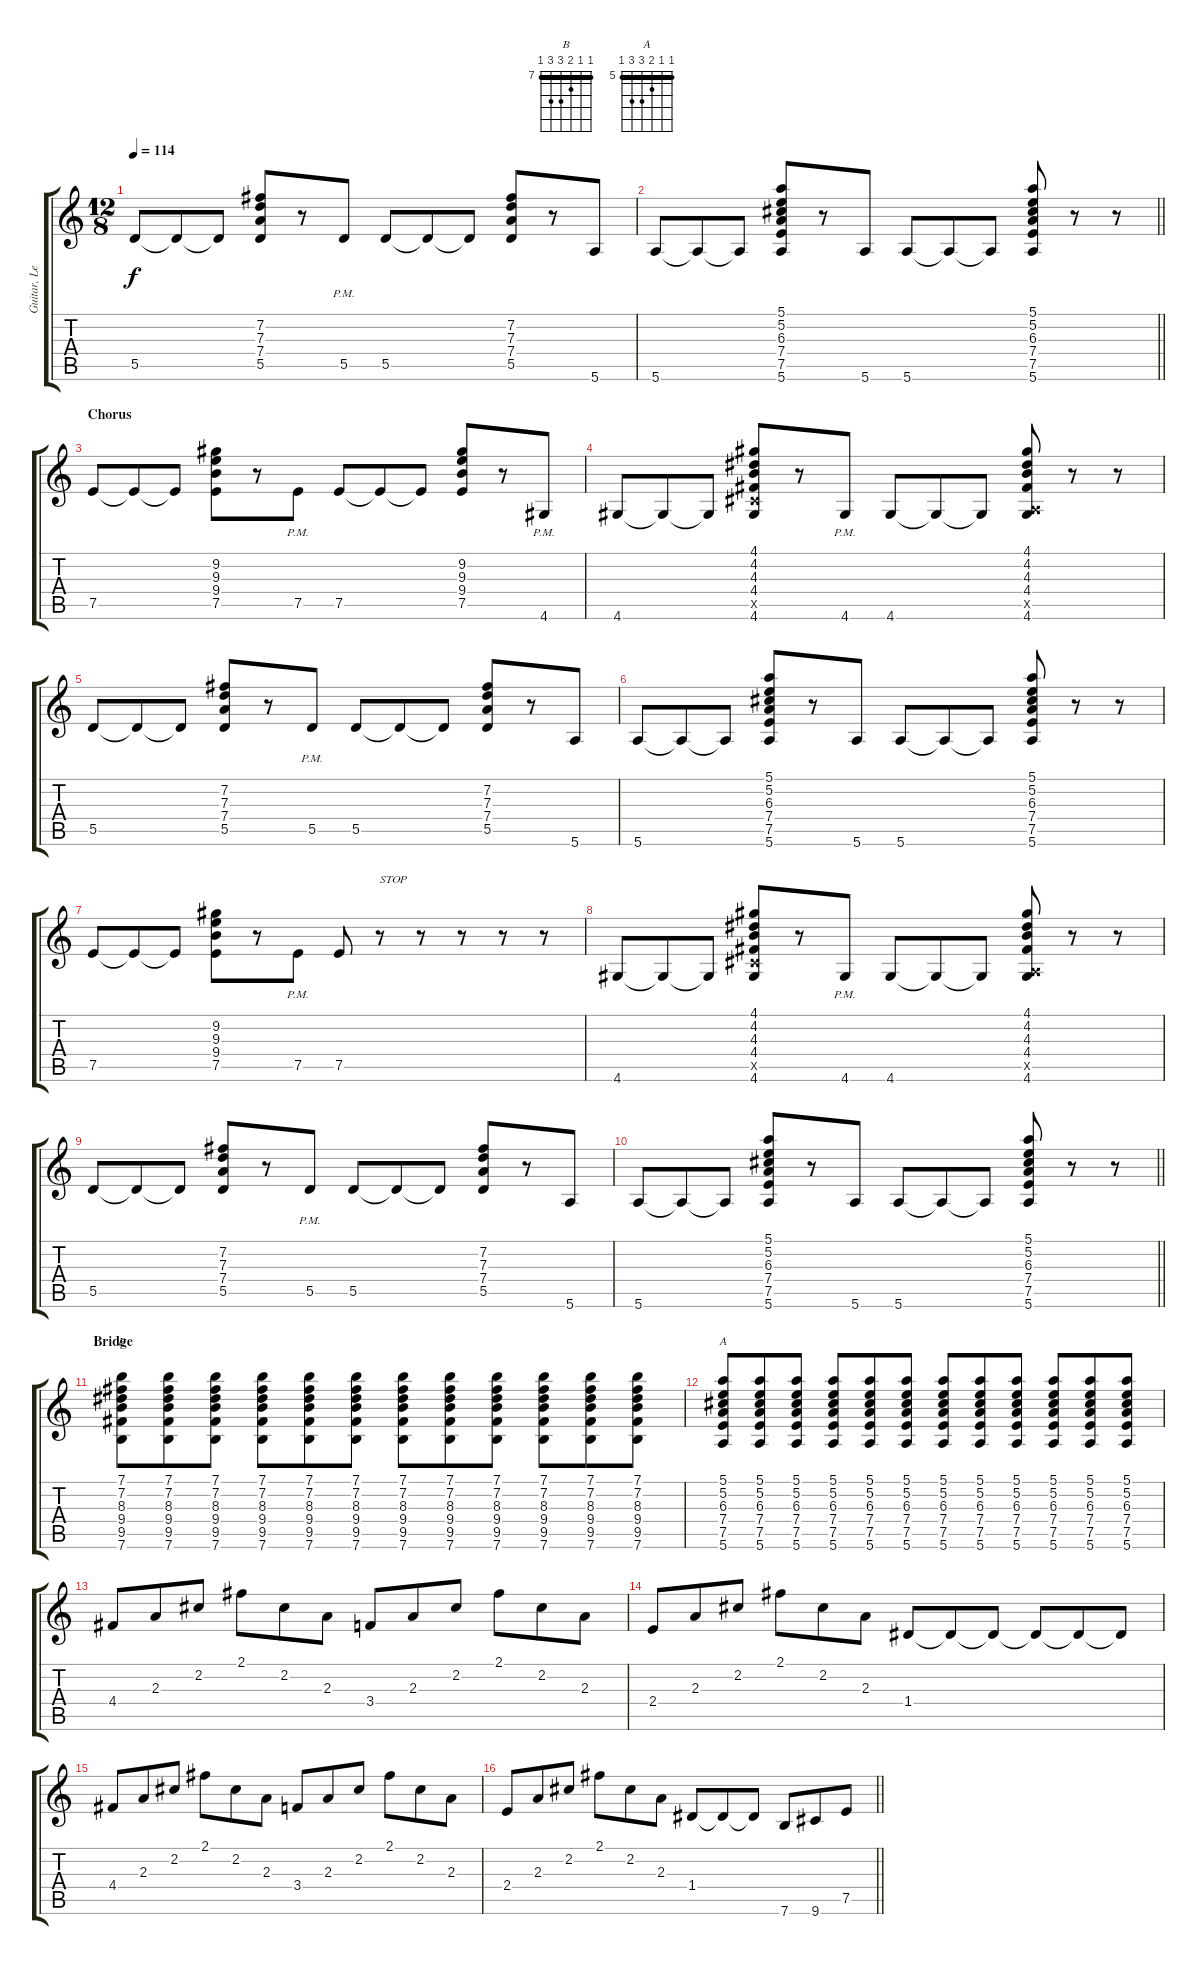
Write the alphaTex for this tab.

\track ("Guitar, Lead" "Guitar, Le") {instrument electricguitarjazz}
\staff {score tabs}
\tuning (E4 B3 G3 D3 A2 E2) {hide}
\chord ("B" 7 7 8 9 9 7) {firstfret 7 barre 7}
\chord ("A" 5 5 6 7 7 5) {firstfret 5 barre 5}
\ts (12 8)
\tempo 114
\clef g2
\ks c
5.5.8{dy f} 5.5{t}.8 5.5{t}.8 (7.2 7.3 7.4 5.5).8 r.8 5.5{pm}.8 5.5.8 5.5{t}.8 5.5{t}.8 (7.2 7.3 7.4 5.5).8 r.8 5.6.8 |
\barLineRight lightlight
5.6.8 5.6{t}.8 5.6{t}.8 (5.1 5.2 6.3 7.4 7.5 5.6).8 r.8 5.6.8 5.6.8 5.6{t}.8 5.6{t}.8 (5.1 5.2 6.3 7.4 7.5 5.6).8 r.8 r.8 |
\section ("" "Chorus")
7.5.8 7.5{t}.8 7.5{t}.8 (9.2 9.3 9.4 7.5).8 r.8 7.5{pm}.8 7.5.8 7.5{t}.8 7.5{t}.8 (9.2 9.3 9.4 7.5).8 r.8 4.6{pm}.8 |
4.6.8 4.6{t}.8 4.6{t}.8 (4.1 4.2 4.3 4.4 4.5{x} 4.6).8 r.8 4.6{pm}.8 4.6.8 4.6{t}.8 4.6{t}.8 (4.1 4.2 4.3 4.4 0.5{x} 4.6).8 r.8 r.8 |
5.5.8 5.5{t}.8 5.5{t}.8 (7.2 7.3 7.4 5.5).8 r.8 5.5{pm}.8 5.5.8 5.5{t}.8 5.5{t}.8 (7.2 7.3 7.4 5.5).8 r.8 5.6.8 |
5.6.8 5.6{t}.8 5.6{t}.8 (5.1 5.2 6.3 7.4 7.5 5.6).8 r.8 5.6.8 5.6.8 5.6{t}.8 5.6{t}.8 (5.1 5.2 6.3 7.4 7.5 5.6).8 r.8 r.8 |
7.5.8 7.5{t}.8 7.5{t}.8 (9.2 9.3 9.4 7.5).8 r.8 7.5{pm}.8 7.5.8 r.8{txt "STOP"} r.8 r.8 r.8 r.8 |
4.6.8 4.6{t}.8 4.6{t}.8 (4.1 4.2 4.3 4.4 4.5{x} 4.6).8 r.8 4.6{pm}.8 4.6.8 4.6{t}.8 4.6{t}.8 (4.1 4.2 4.3 4.4 0.5{x} 4.6).8 r.8 r.8 |
5.5.8 5.5{t}.8 5.5{t}.8 (7.2 7.3 7.4 5.5).8 r.8 5.5{pm}.8 5.5.8 5.5{t}.8 5.5{t}.8 (7.2 7.3 7.4 5.5).8 r.8 5.6.8 |
\barLineRight lightlight
5.6.8 5.6{t}.8 5.6{t}.8 (5.1 5.2 6.3 7.4 7.5 5.6).8 r.8 5.6.8 5.6.8 5.6{t}.8 5.6{t}.8 (5.1 5.2 6.3 7.4 7.5 5.6).8 r.8 r.8 |
\section ("" "Bridge")
(7.1 7.2 8.3 9.4 9.5 7.6).8{ch "B"} (7.1 7.2 8.3 9.4 9.5 7.6).8 (7.1 7.2 8.3 9.4 9.5 7.6).8 (7.1 7.2 8.3 9.4 9.5 7.6).8 (7.1 7.2 8.3 9.4 9.5 7.6).8 (7.1 7.2 8.3 9.4 9.5 7.6).8 (7.1 7.2 8.3 9.4 9.5 7.6).8 (7.1 7.2 8.3 9.4 9.5 7.6).8 (7.1 7.2 8.3 9.4 9.5 7.6).8 (7.1 7.2 8.3 9.4 9.5 7.6).8 (7.1 7.2 8.3 9.4 9.5 7.6).8 (7.1 7.2 8.3 9.4 9.5 7.6).8 |
(5.1 5.2 6.3 7.4 7.5 5.6).8{ch "A"} (5.1 5.2 6.3 7.4 7.5 5.6).8 (5.1 5.2 6.3 7.4 7.5 5.6).8 (5.1 5.2 6.3 7.4 7.5 5.6).8 (5.1 5.2 6.3 7.4 7.5 5.6).8 (5.1 5.2 6.3 7.4 7.5 5.6).8 (5.1 5.2 6.3 7.4 7.5 5.6).8 (5.1 5.2 6.3 7.4 7.5 5.6).8 (5.1 5.2 6.3 7.4 7.5 5.6).8 (5.1 5.2 6.3 7.4 7.5 5.6).8 (5.1 5.2 6.3 7.4 7.5 5.6).8 (5.1 5.2 6.3 7.4 7.5 5.6).8 |
4.4.8 2.3.8 2.2.8 2.1.8 2.2.8 2.3.8 3.4.8 2.3.8 2.2.8 2.1.8 2.2.8 2.3.8 |
2.4.8 2.3.8 2.2.8 2.1.8 2.2.8 2.3.8 1.4.8 1.4{t}.8 1.4{t}.8 1.4{t}.8 1.4{t}.8 1.4{t}.8 |
4.4.8 2.3.8 2.2.8 2.1.8 2.2.8 2.3.8 3.4.8 2.3.8 2.2.8 2.1.8 2.2.8 2.3.8 |
\barLineRight lightlight
2.4.8 2.3.8 2.2.8 2.1.8 2.2.8 2.3.8 1.4.8 1.4{t}.8 1.4{t}.8 7.6.8 9.6.8 7.5.8
